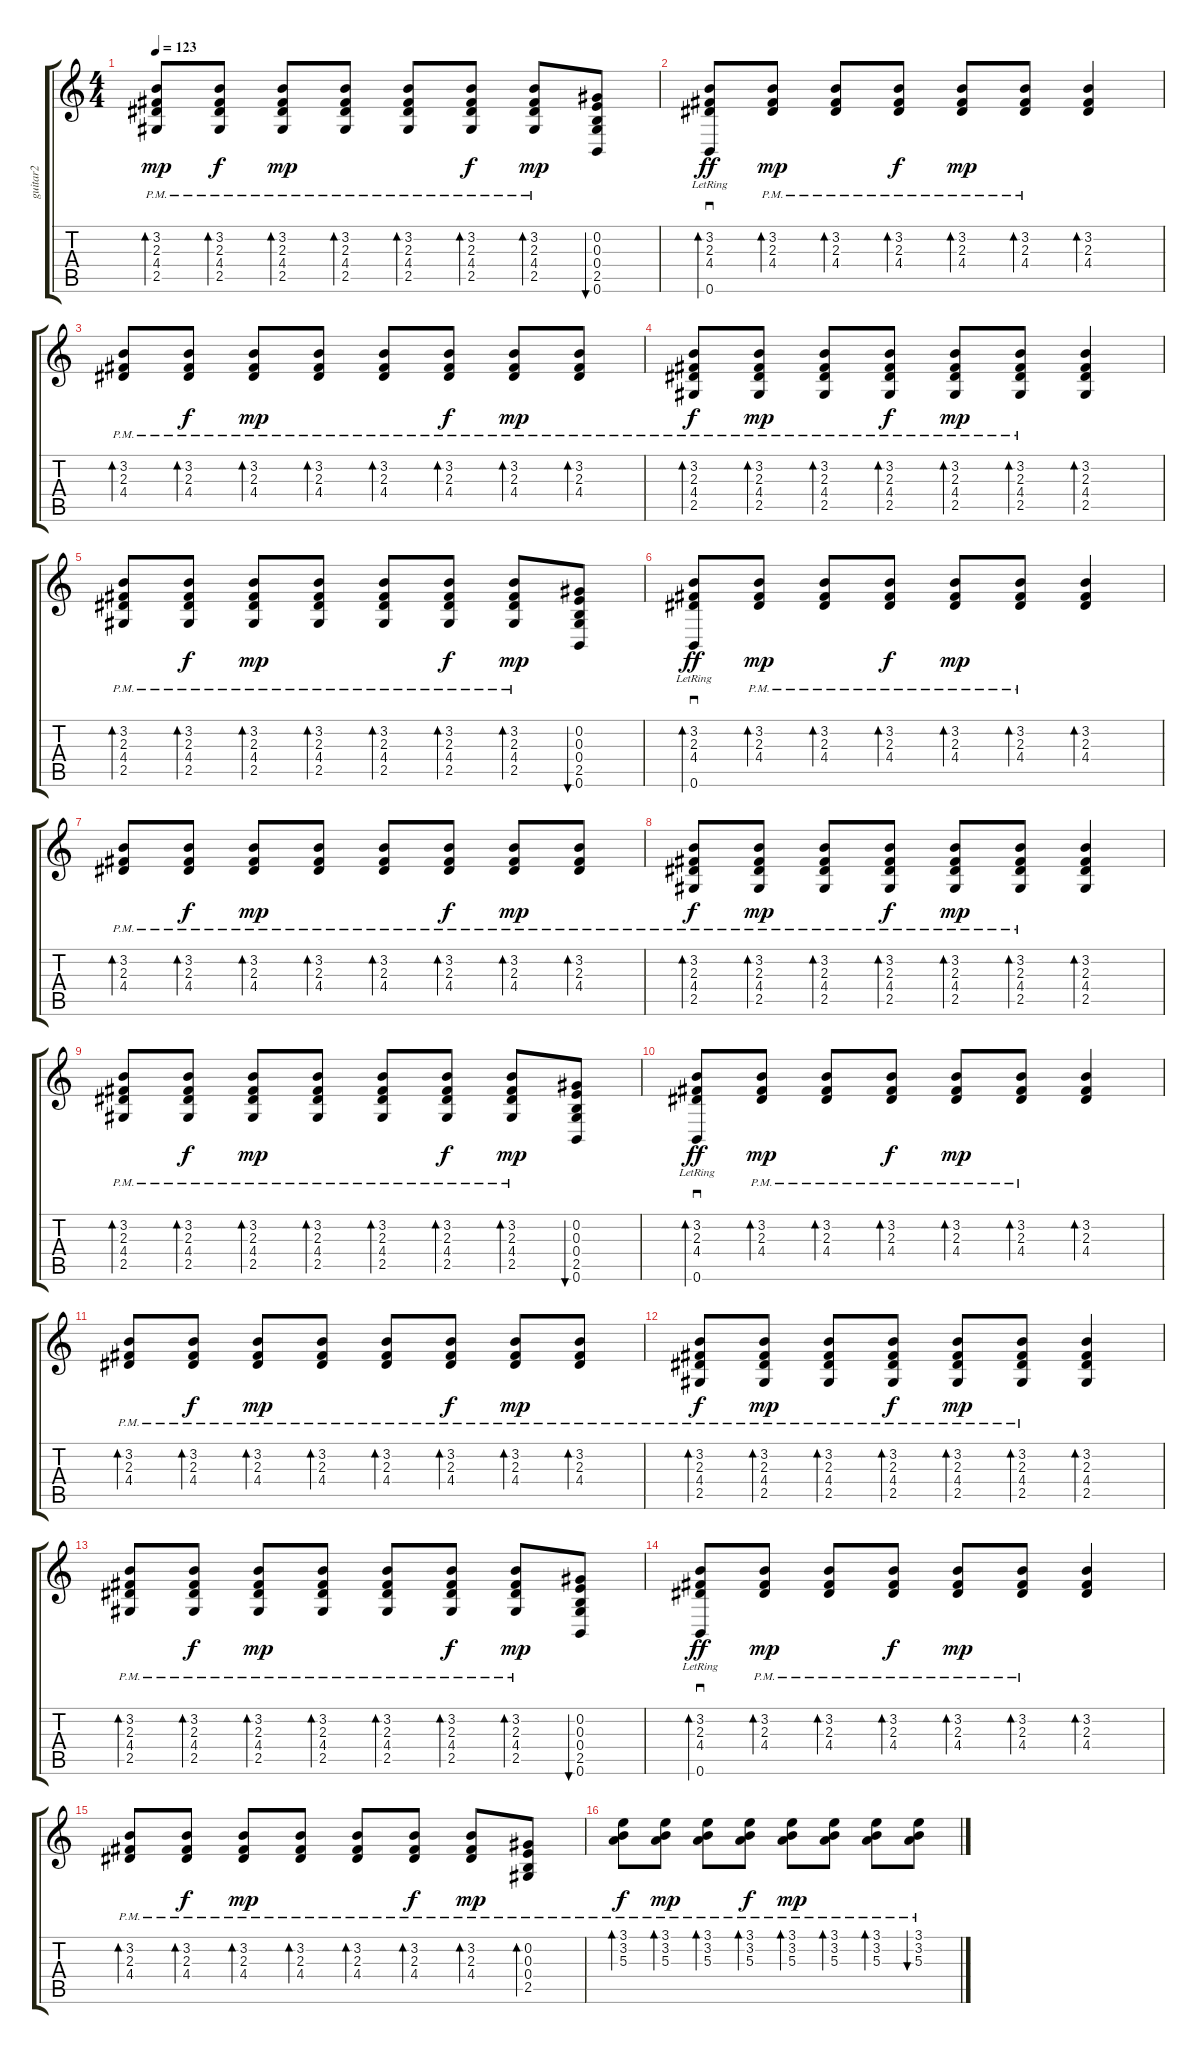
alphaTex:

\track ("guitar2" "guitar2") {instrument acousticguitarsteel}
\staff {score tabs}
\tuning (Db4 Ab3 E3 B2 Gb2 B1) {hide}
\ts (4 4)
\tempo 123
\clef g2
\ks c
(3.2{pm} 2.3{pm} 4.4{pm} 2.5{pm}).8{bd 30 dy mp} (3.2{pm} 2.3{pm} 4.4{pm} 2.5{pm}).8{bd 30 dy f} (3.2{pm} 2.3{pm} 4.4{pm} 2.5{pm}).8{bd 30 dy mp} (3.2{pm} 2.3{pm} 4.4{pm} 2.5{pm}).8{bd 30} (3.2{pm} 2.3{pm} 4.4{pm} 2.5{pm}).8{bd 30} (3.2{pm} 2.3{pm} 4.4{pm} 2.5{pm}).8{bd 30 dy f} (3.2{pm} 2.3{pm} 4.4{pm} 2.5{pm}).8{bd 30 dy mp} (0.2 0.3 0.4 2.5 0.6).8{bu 60} |
(3.2 2.3 4.4 0.6{lr}).8{sd bd 30 dy ff} (3.2{pm} 2.3{pm} 4.4{pm}).8{bd 30 dy mp} (3.2{pm} 2.3{pm} 4.4{pm}).8{bd 30} (3.2{pm} 2.3{pm} 4.4{pm}).8{bd 30 dy f} (3.2{pm} 2.3{pm} 4.4{pm}).8{bd 30 dy mp} (3.2{pm} 2.3{pm} 4.4{pm}).8{bd 30} (3.2 2.3 4.4).4{bd 60} |
(3.2{pm} 2.3{pm} 4.4{pm}).8{bd 30} (3.2{pm} 2.3{pm} 4.4{pm}).8{bd 30 dy f} (3.2{pm} 2.3{pm} 4.4{pm}).8{bd 30 dy mp} (3.2{pm} 2.3{pm} 4.4{pm}).8{bd 30} (3.2{pm} 2.3{pm} 4.4{pm}).8{bd 30} (3.2{pm} 2.3{pm} 4.4{pm}).8{bd 30 dy f} (3.2{pm} 2.3{pm} 4.4{pm}).8{bd 30 dy mp} (3.2{pm} 2.3{pm} 4.4{pm}).8{bd 30} |
(3.2{pm} 2.3{pm} 4.4{pm} 2.5{pm}).8{bd 30 dy f} (3.2{pm} 2.3{pm} 4.4{pm} 2.5{pm}).8{bd 30 dy mp} (3.2{pm} 2.3{pm} 4.4{pm} 2.5{pm}).8{bd 30} (3.2{pm} 2.3{pm} 4.4{pm} 2.5{pm}).8{bd 30 dy f} (3.2{pm} 2.3{pm} 4.4{pm} 2.5{pm}).8{bd 30 dy mp} (3.2{pm} 2.3{pm} 4.4{pm} 2.5{pm}).8{bd 30} (3.2 2.3 4.4 2.5).4{bd 60} |
(3.2{pm} 2.3{pm} 4.4{pm} 2.5{pm}).8{bd 30} (3.2{pm} 2.3{pm} 4.4{pm} 2.5{pm}).8{bd 30 dy f} (3.2{pm} 2.3{pm} 4.4{pm} 2.5{pm}).8{bd 30 dy mp} (3.2{pm} 2.3{pm} 4.4{pm} 2.5{pm}).8{bd 30} (3.2{pm} 2.3{pm} 4.4{pm} 2.5{pm}).8{bd 30} (3.2{pm} 2.3{pm} 4.4{pm} 2.5{pm}).8{bd 30 dy f} (3.2{pm} 2.3{pm} 4.4{pm} 2.5{pm}).8{bd 30 dy mp} (0.2 0.3 0.4 2.5 0.6).8{bu 60} |
(3.2 2.3 4.4 0.6{lr}).8{sd bd 30 dy ff} (3.2{pm} 2.3{pm} 4.4{pm}).8{bd 30 dy mp} (3.2{pm} 2.3{pm} 4.4{pm}).8{bd 30} (3.2{pm} 2.3{pm} 4.4{pm}).8{bd 30 dy f} (3.2{pm} 2.3{pm} 4.4{pm}).8{bd 30 dy mp} (3.2{pm} 2.3{pm} 4.4{pm}).8{bd 30} (3.2 2.3 4.4).4{bd 60} |
(3.2{pm} 2.3{pm} 4.4{pm}).8{bd 30} (3.2{pm} 2.3{pm} 4.4{pm}).8{bd 30 dy f} (3.2{pm} 2.3{pm} 4.4{pm}).8{bd 30 dy mp} (3.2{pm} 2.3{pm} 4.4{pm}).8{bd 30} (3.2{pm} 2.3{pm} 4.4{pm}).8{bd 30} (3.2{pm} 2.3{pm} 4.4{pm}).8{bd 30 dy f} (3.2{pm} 2.3{pm} 4.4{pm}).8{bd 30 dy mp} (3.2{pm} 2.3{pm} 4.4{pm}).8{bd 30} |
(3.2{pm} 2.3{pm} 4.4{pm} 2.5{pm}).8{bd 30 dy f} (3.2{pm} 2.3{pm} 4.4{pm} 2.5{pm}).8{bd 30 dy mp} (3.2{pm} 2.3{pm} 4.4{pm} 2.5{pm}).8{bd 30} (3.2{pm} 2.3{pm} 4.4{pm} 2.5{pm}).8{bd 30 dy f} (3.2{pm} 2.3{pm} 4.4{pm} 2.5{pm}).8{bd 30 dy mp} (3.2{pm} 2.3{pm} 4.4{pm} 2.5{pm}).8{bd 30} (3.2 2.3 4.4 2.5).4{bd 60} |
(3.2{pm} 2.3{pm} 4.4{pm} 2.5{pm}).8{bd 30} (3.2{pm} 2.3{pm} 4.4{pm} 2.5{pm}).8{bd 30 dy f} (3.2{pm} 2.3{pm} 4.4{pm} 2.5{pm}).8{bd 30 dy mp} (3.2{pm} 2.3{pm} 4.4{pm} 2.5{pm}).8{bd 30} (3.2{pm} 2.3{pm} 4.4{pm} 2.5{pm}).8{bd 30} (3.2{pm} 2.3{pm} 4.4{pm} 2.5{pm}).8{bd 30 dy f} (3.2{pm} 2.3{pm} 4.4{pm} 2.5{pm}).8{bd 30 dy mp} (0.2 0.3 0.4 2.5 0.6).8{bu 60} |
(3.2 2.3 4.4 0.6{lr}).8{sd bd 30 dy ff} (3.2{pm} 2.3{pm} 4.4{pm}).8{bd 30 dy mp} (3.2{pm} 2.3{pm} 4.4{pm}).8{bd 30} (3.2{pm} 2.3{pm} 4.4{pm}).8{bd 30 dy f} (3.2{pm} 2.3{pm} 4.4{pm}).8{bd 30 dy mp} (3.2{pm} 2.3{pm} 4.4{pm}).8{bd 30} (3.2 2.3 4.4).4{bd 60} |
(3.2{pm} 2.3{pm} 4.4{pm}).8{bd 30} (3.2{pm} 2.3{pm} 4.4{pm}).8{bd 30 dy f} (3.2{pm} 2.3{pm} 4.4{pm}).8{bd 30 dy mp} (3.2{pm} 2.3{pm} 4.4{pm}).8{bd 30} (3.2{pm} 2.3{pm} 4.4{pm}).8{bd 30} (3.2{pm} 2.3{pm} 4.4{pm}).8{bd 30 dy f} (3.2{pm} 2.3{pm} 4.4{pm}).8{bd 30 dy mp} (3.2{pm} 2.3{pm} 4.4{pm}).8{bd 30} |
(3.2{pm} 2.3{pm} 4.4{pm} 2.5{pm}).8{bd 30 dy f} (3.2{pm} 2.3{pm} 4.4{pm} 2.5{pm}).8{bd 30 dy mp} (3.2{pm} 2.3{pm} 4.4{pm} 2.5{pm}).8{bd 30} (3.2{pm} 2.3{pm} 4.4{pm} 2.5{pm}).8{bd 30 dy f} (3.2{pm} 2.3{pm} 4.4{pm} 2.5{pm}).8{bd 30 dy mp} (3.2{pm} 2.3{pm} 4.4{pm} 2.5{pm}).8{bd 30} (3.2 2.3 4.4 2.5).4{bd 60} |
(3.2{pm} 2.3{pm} 4.4{pm} 2.5{pm}).8{bd 30} (3.2{pm} 2.3{pm} 4.4{pm} 2.5{pm}).8{bd 30 dy f} (3.2{pm} 2.3{pm} 4.4{pm} 2.5{pm}).8{bd 30 dy mp} (3.2{pm} 2.3{pm} 4.4{pm} 2.5{pm}).8{bd 30} (3.2{pm} 2.3{pm} 4.4{pm} 2.5{pm}).8{bd 30} (3.2{pm} 2.3{pm} 4.4{pm} 2.5{pm}).8{bd 30 dy f} (3.2{pm} 2.3{pm} 4.4{pm} 2.5{pm}).8{bd 30 dy mp} (0.2 0.3 0.4 2.5 0.6).8{bu 60} |
(3.2 2.3 4.4 0.6{lr}).8{sd bd 30 dy ff} (3.2{pm} 2.3{pm} 4.4{pm}).8{bd 30 dy mp} (3.2{pm} 2.3{pm} 4.4{pm}).8{bd 30} (3.2{pm} 2.3{pm} 4.4{pm}).8{bd 30 dy f} (3.2{pm} 2.3{pm} 4.4{pm}).8{bd 30 dy mp} (3.2{pm} 2.3{pm} 4.4{pm}).8{bd 30} (3.2 2.3 4.4).4{bd 60} |
(3.2{pm} 2.3{pm} 4.4{pm}).8{bd 30} (3.2{pm} 2.3{pm} 4.4{pm}).8{bd 30 dy f} (3.2{pm} 2.3{pm} 4.4{pm}).8{bd 30 dy mp} (3.2{pm} 2.3{pm} 4.4{pm}).8{bd 30} (3.2{pm} 2.3{pm} 4.4{pm}).8{bd 30} (3.2{pm} 2.3{pm} 4.4{pm}).8{bd 30 dy f} (3.2{pm} 2.3{pm} 4.4{pm}).8{bd 30 dy mp} (0.2{pm} 0.3{pm} 0.4{pm} 2.5).8{bd 30} |
(3.1{pm} 3.2{pm} 5.3{pm}).8{bd 60 dy f} (3.1{pm} 3.2{pm} 5.3{pm}).8{bd 60 dy mp} (3.1{pm} 3.2{pm} 5.3{pm}).8{bd 60} (3.1{pm} 3.2{pm} 5.3{pm}).8{bd 60 dy f} (3.1{pm} 3.2{pm} 5.3{pm}).8{bd 60 dy mp} (3.1{pm} 3.2{pm} 5.3{pm}).8{bd 60} (3.1{pm} 3.2{pm} 5.3{pm}).8{bd 60} (3.1{pm} 3.2{pm} 5.3{pm}).8{bu 60}
